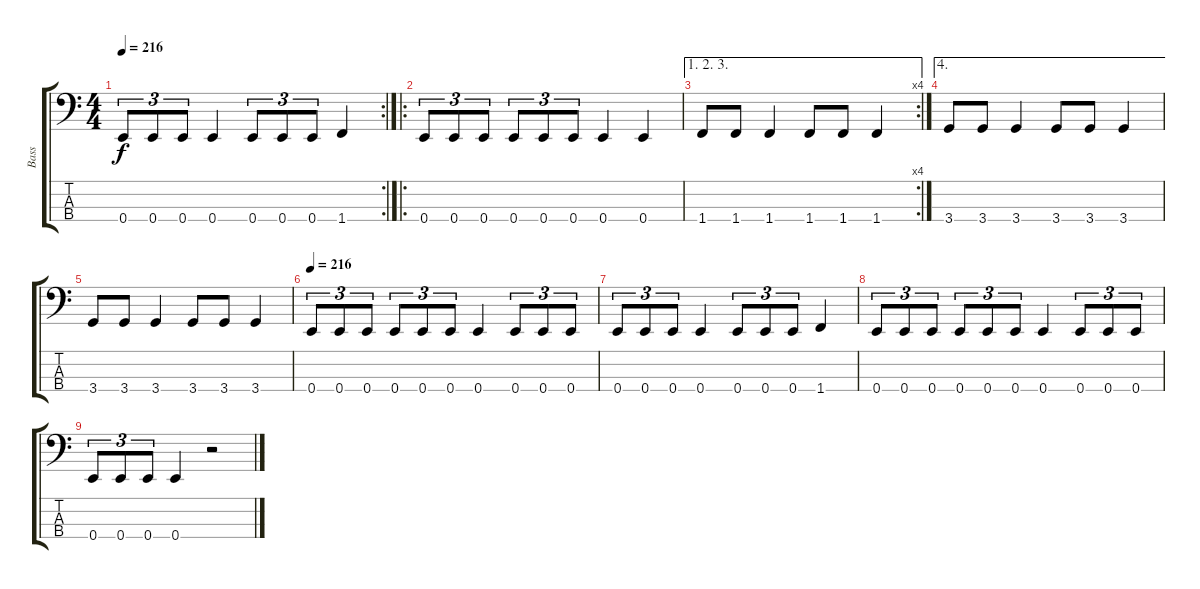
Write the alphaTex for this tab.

\track ("Bass" "Bass") {instrument electricbassfinger}
\staff {score tabs}
\tuning (G2 D2 A1 E1) {hide}
\rc 2
\ts (4 4)
\tempo 216
\clef f4
\ks c
0.4.8{tu (3 2) dy f} 0.4.8{tu (3 2)} 0.4.8{tu (3 2)} 0.4.4 0.4.8{tu (3 2)} 0.4.8{tu (3 2)} 0.4.8{tu (3 2)} 1.4.4 |
\ro
0.4.8{tu (3 2)} 0.4.8{tu (3 2)} 0.4.8{tu (3 2)} 0.4.8{tu (3 2)} 0.4.8{tu (3 2)} 0.4.8{tu (3 2)} 0.4.4 0.4.4 |
\ae (1 2 3)
\rc 4
1.4.8 1.4.8 1.4.4 1.4.8 1.4.8 1.4.4 |
\ae 4
3.4.8 3.4.8 3.4.4 3.4.8 3.4.8 3.4.4 |
3.4.8 3.4.8 3.4.4 3.4.8 3.4.8 3.4.4 |
\tempo 216
0.4.8{tu (3 2)} 0.4.8{tu (3 2)} 0.4.8{tu (3 2)} 0.4.8{tu (3 2)} 0.4.8{tu (3 2)} 0.4.8{tu (3 2)} 0.4.4 0.4.8{tu (3 2)} 0.4.8{tu (3 2)} 0.4.8{tu (3 2)} |
0.4.8{tu (3 2)} 0.4.8{tu (3 2)} 0.4.8{tu (3 2)} 0.4.4 0.4.8{tu (3 2)} 0.4.8{tu (3 2)} 0.4.8{tu (3 2)} 1.4.4 |
0.4.8{tu (3 2)} 0.4.8{tu (3 2)} 0.4.8{tu (3 2)} 0.4.8{tu (3 2)} 0.4.8{tu (3 2)} 0.4.8{tu (3 2)} 0.4.4 0.4.8{tu (3 2)} 0.4.8{tu (3 2)} 0.4.8{tu (3 2)} |
0.4.8{tu (3 2)} 0.4.8{tu (3 2)} 0.4.8{tu (3 2)} 0.4.4 r.2
